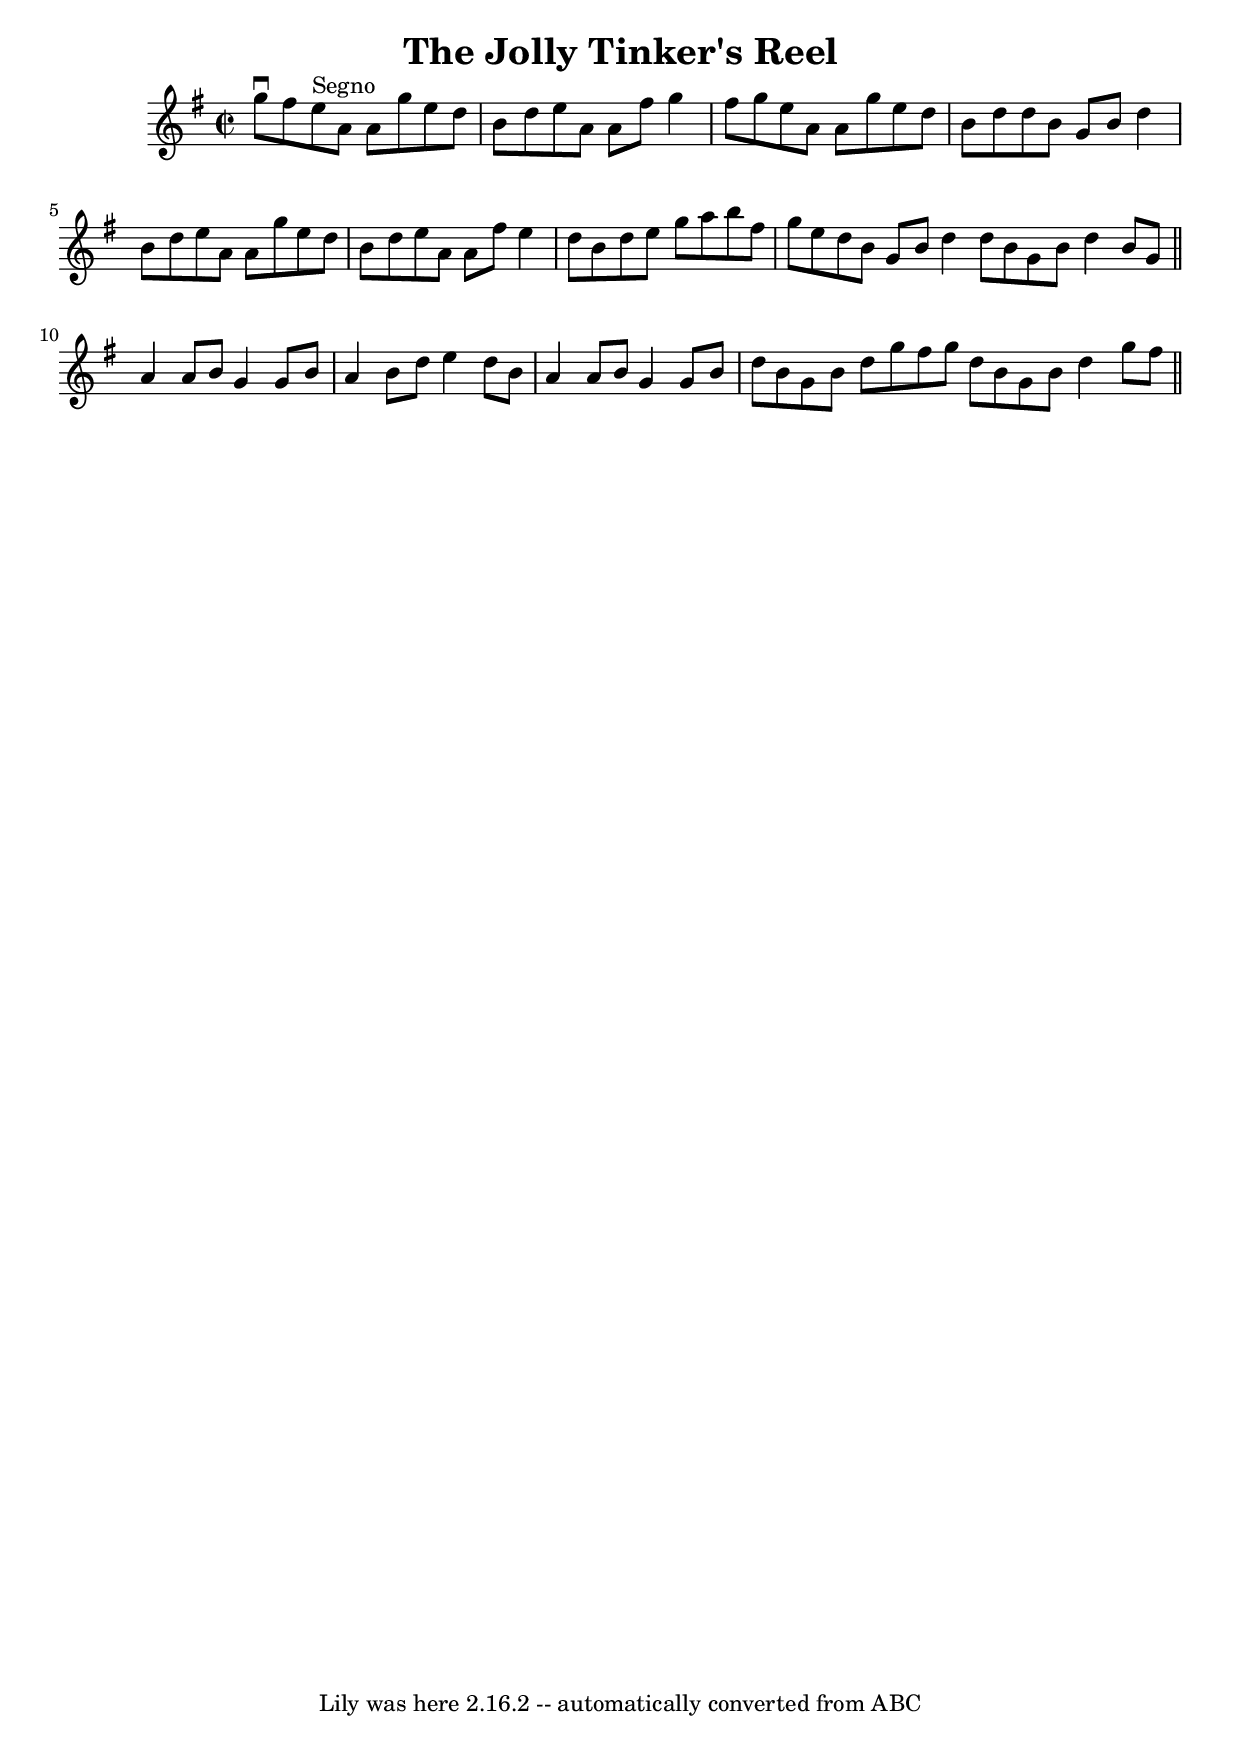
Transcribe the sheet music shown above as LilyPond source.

\version "2.7.40"
\include "Mammoth.ily"
\header {
	%% book = "Ryan's Mammoth Collection"
	crossRefNumber = "1"
	footnotes = ""
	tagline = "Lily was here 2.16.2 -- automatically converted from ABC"
	title = "The Jolly Tinker's Reel"
}
voicedefault =  {


\override Staff.TimeSignature #'style = #'C
 \time 2/2 
\key a \dorian g''8^\downbow fis''8    |
 e''8^"Segno" 
 a'8 a'8 g''8 e''8 d''8 b'8 d''8  |
 e''8 a'8    
a'8 fis''8 g''4 fis''8 g''8  |
 e''8 a'8 a'8 g''8  
 e''8 d''8 b'8 d''8  |
 d''8 b'8 g'8 b'8 d''4    
b'8 d''8  |
 e''8 a'8 a'8 g''8 e''8 d''8 b'8    
d''8  |
 e''8 a'8 a'8 fis''8 e''4 d''8 b'8  |
  
 d''8 e''8 g''8 a''8 b''8 fis''8 g''8 e''8  |
   
d''8 b'8 g'8 b'8 d''4  \bar ":|" d''8 b'8 g'8 b'8    
d''4 b'8 g'8  \bar "||" a'4 a'8 b'8 g'4 g'8 b'8  
|
 a'4 b'8 d''8 e''4 d''8 b'8  |
 a'4 a'8    
b'8 g'4 g'8 b'8  |
 d''8 b'8 g'8 b'8 d''8 g''8  
 fis''8 g''8  \bar ":|" d''8 b'8 g'8 b'8 d''4 g''8    
fis''8    \bar "||"   
}

\score{
    <<

	\context Staff="default"
	{
	    \voicedefault 
	}

    >>
	\layout {
	}
	\midi {}
}
